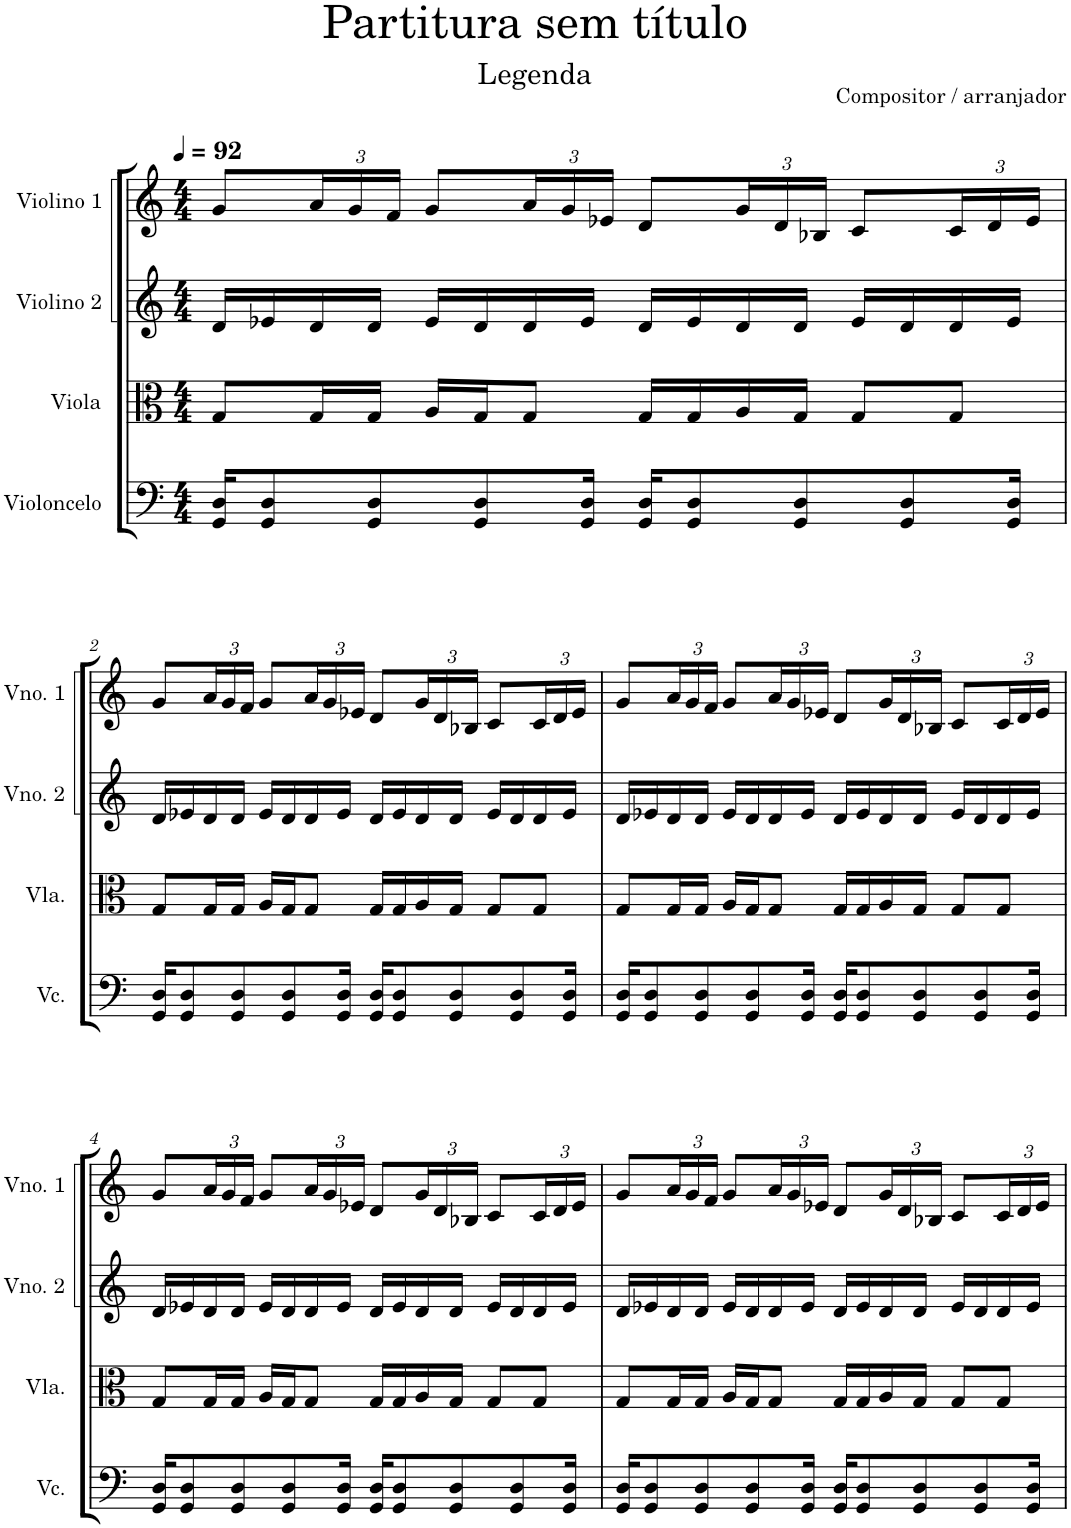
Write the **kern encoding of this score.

**kern	**kern	**kern	**kern
*part4	*part3	*part2	*part1
*staff4	*staff3	*staff2	*staff1
*I"Violoncelo	*I"Viola	*I"Violino 2	*I"Violino 1
*I'Vc.	*I'Vla.	*I'Vno. 2	*I'Vno. 1
*clefF4	*clefC3	*clefG2	*clefG2
*k[]	*k[]	*k[]	*k[]
*M4/4	*M4/4	*M4/4	*M4/4
*MM92	*MM92	*MM92	*MM92
=1	=1	=1	=1
16GG/ 16D/KL	8G/L	16d/LL	8g/L
8GG/ 8D/	.	16e-X/	.
*	*	*	*Xbrackettup
.	16G/L	16d/	24a/L
.	.	.	24g/
8GG/ 8D/	16G/JJ	16d/JJ	.
.	.	.	24f/JJ
.	16A/LL	16e-/LL	8g/L
8GG/ 8D/	16G/J	16d/	.
.	8G/J	16d/	24a/L
.	.	.	24g/
16GG/ 16D/Jk	.	16e-/JJ	.
.	.	.	24e-X/JJ
16GG/ 16D/KL	16G/LL	16d/LL	8d/L
8GG/ 8D/	16G/	16e-/	.
.	16A/	16d/	24g/L
.	.	.	24d/
8GG/ 8D/	16G/JJ	16d/JJ	.
.	.	.	24B-X/JJ
.	8G/L	16e-/LL	8c/L
8GG/ 8D/	.	16d/	.
.	8G/J	16d/	24c/L
.	.	.	24d/
16GG/ 16D/Jk	.	16e-/JJ	.
.	.	.	24e-/JJ
!!LO:LB:g=z
=2	=2	=2	=2
16GG/ 16D/KL	8G/L	16d/LL	8g/L
8GG/ 8D/	.	16e-X/	.
.	16G/L	16d/	24a/L
.	.	.	24g/
8GG/ 8D/	16G/JJ	16d/JJ	.
.	.	.	24f/JJ
.	16A/LL	16e-/LL	8g/L
8GG/ 8D/	16G/J	16d/	.
.	8G/J	16d/	24a/L
.	.	.	24g/
16GG/ 16D/Jk	.	16e-/JJ	.
.	.	.	24e-X/JJ
16GG/ 16D/KL	16G/LL	16d/LL	8d/L
8GG/ 8D/	16G/	16e-/	.
.	16A/	16d/	24g/L
.	.	.	24d/
8GG/ 8D/	16G/JJ	16d/JJ	.
.	.	.	24B-X/JJ
.	8G/L	16e-/LL	8c/L
8GG/ 8D/	.	16d/	.
.	8G/J	16d/	24c/L
.	.	.	24d/
16GG/ 16D/Jk	.	16e-/JJ	.
.	.	.	24e-/JJ
=3	=3	=3	=3
16GG/ 16D/KL	8G/L	16d/LL	8g/L
8GG/ 8D/	.	16e-X/	.
.	16G/L	16d/	24a/L
.	.	.	24g/
8GG/ 8D/	16G/JJ	16d/JJ	.
.	.	.	24f/JJ
.	16A/LL	16e-/LL	8g/L
8GG/ 8D/	16G/J	16d/	.
.	8G/J	16d/	24a/L
.	.	.	24g/
16GG/ 16D/Jk	.	16e-/JJ	.
.	.	.	24e-X/JJ
16GG/ 16D/KL	16G/LL	16d/LL	8d/L
8GG/ 8D/	16G/	16e-/	.
.	16A/	16d/	24g/L
.	.	.	24d/
8GG/ 8D/	16G/JJ	16d/JJ	.
.	.	.	24B-X/JJ
.	8G/L	16e-/LL	8c/L
8GG/ 8D/	.	16d/	.
.	8G/J	16d/	24c/L
.	.	.	24d/
16GG/ 16D/Jk	.	16e-/JJ	.
.	.	.	24e-/JJ
!!LO:LB:g=z
=4	=4	=4	=4
16GG/ 16D/KL	8G/L	16d/LL	8g/L
8GG/ 8D/	.	16e-X/	.
.	16G/L	16d/	24a/L
.	.	.	24g/
8GG/ 8D/	16G/JJ	16d/JJ	.
.	.	.	24f/JJ
.	16A/LL	16e-/LL	8g/L
8GG/ 8D/	16G/J	16d/	.
.	8G/J	16d/	24a/L
.	.	.	24g/
16GG/ 16D/Jk	.	16e-/JJ	.
.	.	.	24e-X/JJ
16GG/ 16D/KL	16G/LL	16d/LL	8d/L
8GG/ 8D/	16G/	16e-/	.
.	16A/	16d/	24g/L
.	.	.	24d/
8GG/ 8D/	16G/JJ	16d/JJ	.
.	.	.	24B-X/JJ
.	8G/L	16e-/LL	8c/L
8GG/ 8D/	.	16d/	.
.	8G/J	16d/	24c/L
.	.	.	24d/
16GG/ 16D/Jk	.	16e-/JJ	.
.	.	.	24e-/JJ
=5	=5	=5	=5
16GG/ 16D/KL	8G/L	16d/LL	8g/L
8GG/ 8D/	.	16e-X/	.
.	16G/L	16d/	24a/L
.	.	.	24g/
8GG/ 8D/	16G/JJ	16d/JJ	.
.	.	.	24f/JJ
.	16A/LL	16e-/LL	8g/L
8GG/ 8D/	16G/J	16d/	.
.	8G/J	16d/	24a/L
.	.	.	24g/
16GG/ 16D/Jk	.	16e-/JJ	.
.	.	.	24e-X/JJ
16GG/ 16D/KL	16G/LL	16d/LL	8d/L
8GG/ 8D/	16G/	16e-/	.
.	16A/	16d/	24g/L
.	.	.	24d/
8GG/ 8D/	16G/JJ	16d/JJ	.
.	.	.	24B-X/JJ
.	8G/L	16e-/LL	8c/L
8GG/ 8D/	.	16d/	.
.	8G/J	16d/	24c/L
.	.	.	24d/
16GG/ 16D/Jk	.	16e-/JJ	.
.	.	.	24e-/JJ
=	=	=	=
*-	*-	*-	*-
